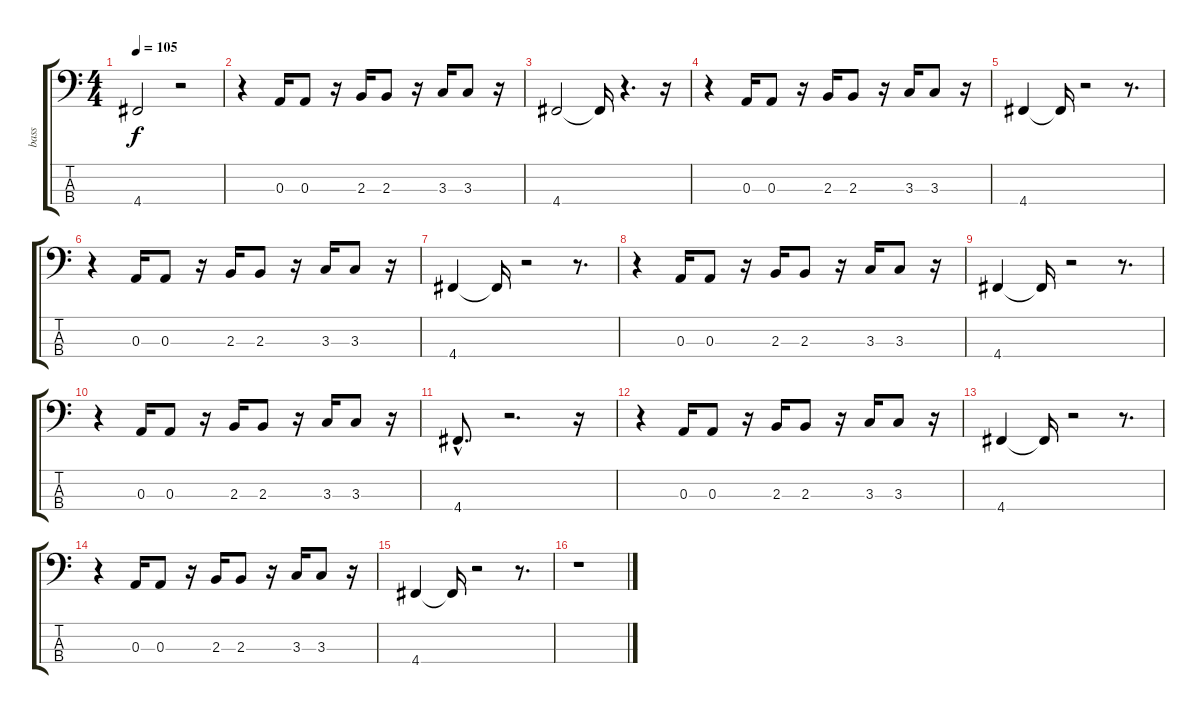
\track ("bass" "bass") {instrument slapbass2}
\staff {score tabs}
\tuning (G2 D2 A1 D1) {hide}
\ts (4 4)
\tempo 105
\clef f4
\ks c
4.4.2{dy f} r.2 |
r.4 0.3.16 0.3.8 r.16 2.3.16 2.3.8 r.16 3.3.16 3.3.8 r.16 |
4.4.2 4.4{t}.16 r.4{d} r.16 |
r.4 0.3.16 0.3.8 r.16 2.3.16 2.3.8 r.16 3.3.16 3.3.8 r.16 |
4.4.4 4.4{t}.16 r.2 r.8{d} |
r.4 0.3.16 0.3.8 r.16 2.3.16 2.3.8 r.16 3.3.16 3.3.8 r.16 |
4.4.4 4.4{t}.16 r.2 r.8{d} |
r.4 0.3.16 0.3.8 r.16 2.3.16 2.3.8 r.16 3.3.16 3.3.8 r.16 |
4.4.4 4.4{t}.16 r.2 r.8{d} |
r.4 0.3.16 0.3.8 r.16 2.3.16 2.3.8 r.16 3.3.16 3.3.8 r.16 |
4.4{hac}.8{d} r.2{d} r.16 |
r.4 0.3.16 0.3.8 r.16 2.3.16 2.3.8 r.16 3.3.16 3.3.8 r.16 |
4.4.4 4.4{t}.16 r.2 r.8{d} |
r.4 0.3.16 0.3.8 r.16 2.3.16 2.3.8 r.16 3.3.16 3.3.8 r.16 |
4.4.4 4.4{t}.16 r.2 r.8{d} |
r.1
